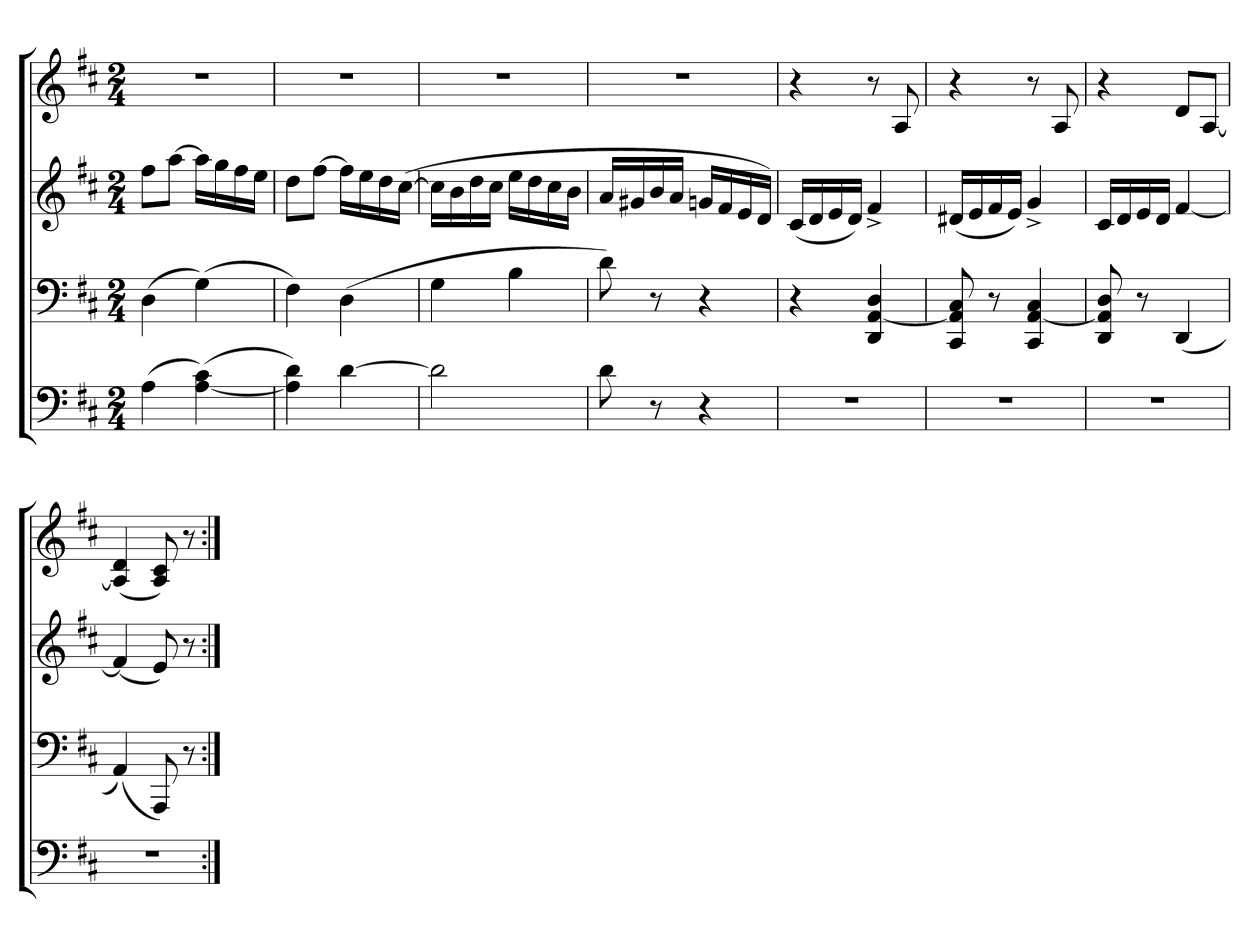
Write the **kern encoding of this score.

**kern	**kern	**kern	**kern
*part4	*part3	*part2	*part1
*staff4	*staff3	*staff2	*staff1
*clefF4	*clefF4	*clefG2	*clefG2
*k[f#c#]	*k[f#c#]	*k[f#c#]	*k[f#c#]
*D:	*D:	*D:	*D:
*M2/4	*M2/4	*M2/4	*M2/4
=	=	=	=
(4A	(4D	8ff#L	2r
.	.	[8aaJ	.
([4A 4c#)	(4G)	16aaLL]	.
.	.	16gg	.
.	.	16ff#	.
.	.	16eeJJ	.
=	=	=	=
4A] 4d)	4F#)	8ddL	2r
.	.	[8ff#J	.
[4d	(4D	16ff#LL]	.
.	.	16ee	.
.	.	16dd	.
.	.	([16cc#JJ	.
=	=	=	=
2d]	4G	16cc#LL]	2r
.	.	16b	.
.	.	16dd	.
.	.	16cc#JJ	.
.	4B	16eeLL	.
.	.	16dd	.
.	.	16cc#	.
.	.	16bJJ	.
=	=	=	=
8d	8d)	16aLL	2r
.	.	16g#X	.
8r	8r	16b	.
.	.	16aJJ	.
4r	4r	16gnLL	.
.	.	16f#	.
.	.	16e	.
.	.	16dJJ)	.
=	=	=	=
2r	4r	(16c#LL	4r
.	.	16d	.
.	.	16e	.
.	.	16dJJ)	.
.	4DD [4AA 4D	4f#^	8r
.	.	.	8A
=	=	=	=
2r	8CC# 8AA] 8C#	(16d#XLL	4r
.	.	16e	.
.	8r	16f#	.
.	.	16eJJ)	.
.	4CC# [4AA 4C#	4g^	8r
.	.	.	8A
=	=	=	=
2r	8DD 8AA] 8D	16c#LL	4r
.	.	16d	.
.	8r	16e	.
.	.	16dJJ	.
.	(4DD	[4f#	8dL
.	.	.	[8AJ
=	=	=	=
2r	(4AA)	(4f#]	(4A] 4d
.	8AAA)	8e)	8A 8c#)
.	8r	8r	8r
=:|!	=:|!	=:|!	=:|!
*-	*-	*-	*-
